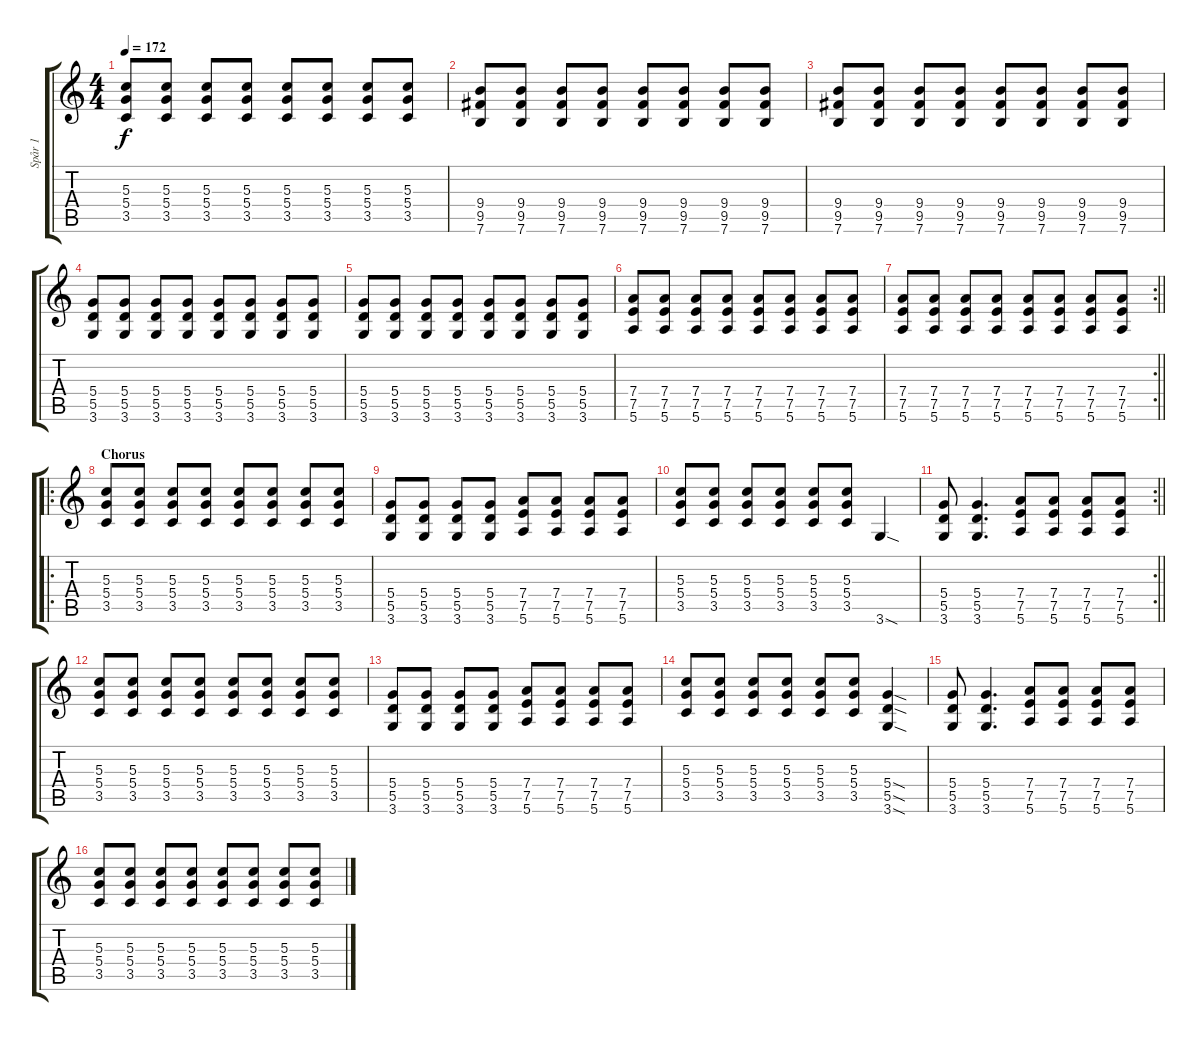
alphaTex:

\track ("Spår 1" "Spår 1") {instrument distortionguitar}
\staff {score tabs}
\tuning (E4 B3 G3 D3 A2 E2) {hide}
\ts (4 4)
\tempo 172
\clef g2
\ks c
(5.3 5.4 3.5).8{dy f} (5.3 5.4 3.5).8 (5.3 5.4 3.5).8 (5.3 5.4 3.5).8 (5.3 5.4 3.5).8 (5.3 5.4 3.5).8 (5.3 5.4 3.5).8 (5.3 5.4 3.5).8 |
(9.4 9.5 7.6).8 (9.4 9.5 7.6).8 (9.4 9.5 7.6).8 (9.4 9.5 7.6).8 (9.4 9.5 7.6).8 (9.4 9.5 7.6).8 (9.4 9.5 7.6).8 (9.4 9.5 7.6).8 |
(9.4 9.5 7.6).8 (9.4 9.5 7.6).8 (9.4 9.5 7.6).8 (9.4 9.5 7.6).8 (9.4 9.5 7.6).8 (9.4 9.5 7.6).8 (9.4 9.5 7.6).8 (9.4 9.5 7.6).8 |
(5.4 5.5 3.6).8 (5.4 5.5 3.6).8 (5.4 5.5 3.6).8 (5.4 5.5 3.6).8 (5.4 5.5 3.6).8 (5.4 5.5 3.6).8 (5.4 5.5 3.6).8 (5.4 5.5 3.6).8 |
(5.4 5.5 3.6).8 (5.4 5.5 3.6).8 (5.4 5.5 3.6).8 (5.4 5.5 3.6).8 (5.4 5.5 3.6).8 (5.4 5.5 3.6).8 (5.4 5.5 3.6).8 (5.4 5.5 3.6).8 |
(7.4 7.5 5.6).8 (7.4 7.5 5.6).8 (7.4 7.5 5.6).8 (7.4 7.5 5.6).8 (7.4 7.5 5.6).8 (7.4 7.5 5.6).8 (7.4 7.5 5.6).8 (7.4 7.5 5.6).8 |
\rc 2
\barLineRight lightlight
(7.4 7.5 5.6).8 (7.4 7.5 5.6).8 (7.4 7.5 5.6).8 (7.4 7.5 5.6).8 (7.4 7.5 5.6).8 (7.4 7.5 5.6).8 (7.4 7.5 5.6).8 (7.4 7.5 5.6).8 |
\ro
\section ("" "Chorus")
(5.3 5.4 3.5).8 (5.3 5.4 3.5).8 (5.3 5.4 3.5).8 (5.3 5.4 3.5).8 (5.3 5.4 3.5).8 (5.3 5.4 3.5).8 (5.3 5.4 3.5).8 (5.3 5.4 3.5).8 |
(5.4 5.5 3.6).8 (5.4 5.5 3.6).8 (5.4 5.5 3.6).8 (5.4 5.5 3.6).8 (7.4 7.5 5.6).8 (7.4 7.5 5.6).8 (7.4 7.5 5.6).8 (7.4 7.5 5.6).8 |
(5.3 5.4 3.5).8 (5.3 5.4 3.5).8 (5.3 5.4 3.5).8 (5.3 5.4 3.5).8 (5.3 5.4 3.5).8 (5.3 5.4 3.5).8 3.6{sod}.4 |
\rc 2
\barLineRight lightlight
(5.4 5.5 3.6).8 (5.4 5.5 3.6).4{d} (7.4 7.5 5.6).8 (7.4 7.5 5.6).8 (7.4 7.5 5.6).8 (7.4 7.5 5.6).8 |
(5.3 5.4 3.5).8 (5.3 5.4 3.5).8 (5.3 5.4 3.5).8 (5.3 5.4 3.5).8 (5.3 5.4 3.5).8 (5.3 5.4 3.5).8 (5.3 5.4 3.5).8 (5.3 5.4 3.5).8 |
(5.4 5.5 3.6).8 (5.4 5.5 3.6).8 (5.4 5.5 3.6).8 (5.4 5.5 3.6).8 (7.4 7.5 5.6).8 (7.4 7.5 5.6).8 (7.4 7.5 5.6).8 (7.4 7.5 5.6).8 |
(5.3 5.4 3.5).8 (5.3 5.4 3.5).8 (5.3 5.4 3.5).8 (5.3 5.4 3.5).8 (5.3 5.4 3.5).8 (5.3 5.4 3.5).8 (5.4{sod} 5.5{sod} 3.6{sod}).4 |
(5.4 5.5 3.6).8 (5.4 5.5 3.6).4{d} (7.4 7.5 5.6).8 (7.4 7.5 5.6).8 (7.4 7.5 5.6).8 (7.4 7.5 5.6).8 |
(5.3 5.4 3.5).8 (5.3 5.4 3.5).8 (5.3 5.4 3.5).8 (5.3 5.4 3.5).8 (5.3 5.4 3.5).8 (5.3 5.4 3.5).8 (5.3 5.4 3.5).8 (5.3 5.4 3.5).8
